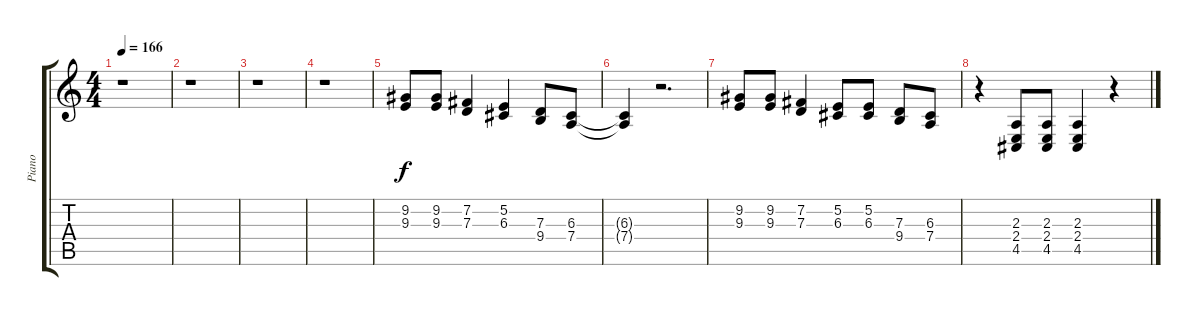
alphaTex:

\track ("Piano" "Piano") {instrument acousticgrandpiano}
\staff {score tabs}
\tuning (E4 B3 G3 D3 A2 E2) {hide}
\ts (4 4)
\tempo 166
\clef g2
\ks c
r.1{dy f} |
r.1 |
r.1 |
r.1 |
(9.2 9.3).8 (9.2 9.3).8 (7.2 7.3).4 (5.2 6.3).4 (7.3 9.4).8 (6.3 7.4).8 |
(6.3{t} 7.4{t}).4 r.2{d} |
(9.2 9.3).8 (9.2 9.3).8 (7.2 7.3).4 (5.2 6.3).8 (5.2 6.3).8 (7.3 9.4).8 (6.3 7.4).8 |
r.4 (2.3 2.4 4.5).8 (2.3 2.4 4.5).8 (2.3 2.4 4.5).4 r.4
